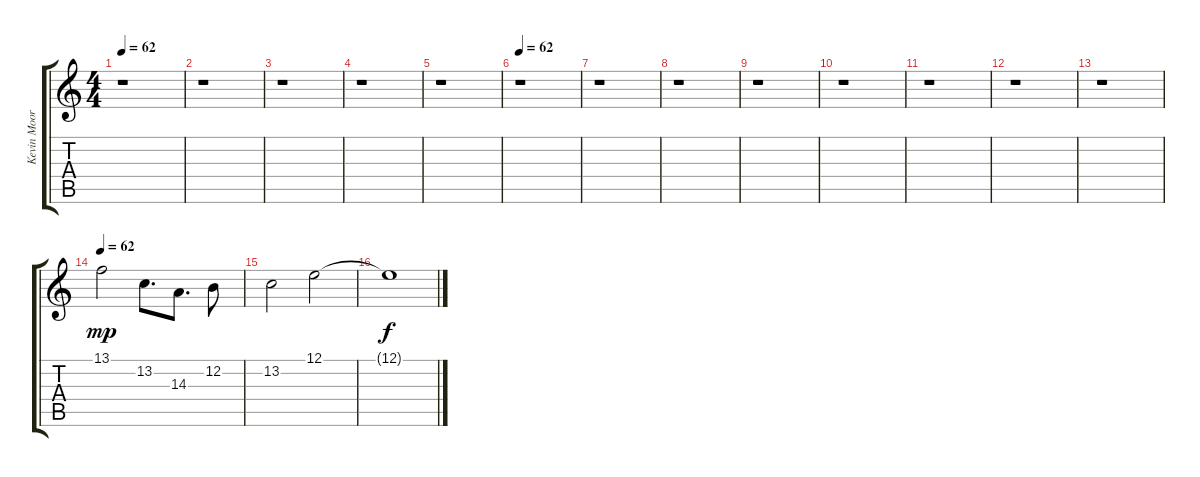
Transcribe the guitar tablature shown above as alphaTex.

\track ("Kevin Moore" "Kevin Moor") {instrument synthstrings1}
\staff {score tabs}
\tuning (E4 B3 G3 D3 A2 E2) {hide}
\ts (4 4)
\tempo 62
\clef g2
\ks c
r.1{dy mp} |
r.1 |
r.1 |
r.1 |
r.1 |
\tempo 62
r.1 |
r.1 |
r.1 |
r.1 |
r.1 |
r.1 |
r.1 |
r.1 |
\tempo 62
13.1.2 13.2.8{d} 14.3.8{d} 12.2.8 |
13.2.2 12.1.2 |
12.1{t}.1{dy f}
